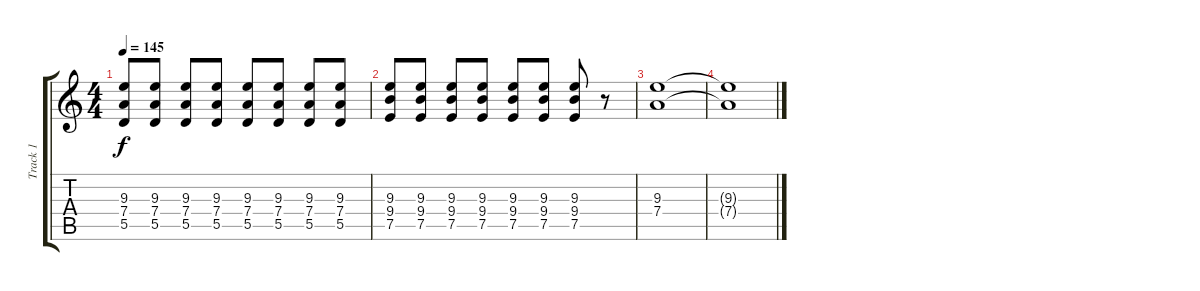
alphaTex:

\track ("Track 1" "Track 1") {instrument distortionguitar}
\staff {score tabs}
\tuning (E4 B3 G3 D3 A2 D2) {hide}
\ts (4 4)
\tempo 145
\clef g2
\ks c
(9.3 7.4 5.5).8{dy f} (9.3 7.4 5.5).8 (9.3 7.4 5.5).8 (9.3 7.4 5.5).8 (9.3 7.4 5.5).8 (9.3 7.4 5.5).8 (9.3 7.4 5.5).8 (9.3 7.4 5.5).8 |
(9.3 9.4 7.5).8 (9.3 9.4 7.5).8 (9.3 9.4 7.5).8 (9.3 9.4 7.5).8 (9.3 9.4 7.5).8 (9.3 9.4 7.5).8 (9.3 9.4 7.5).8 r.8 |
(9.3 7.4).1 |
(9.3{t} 7.4{t}).1
